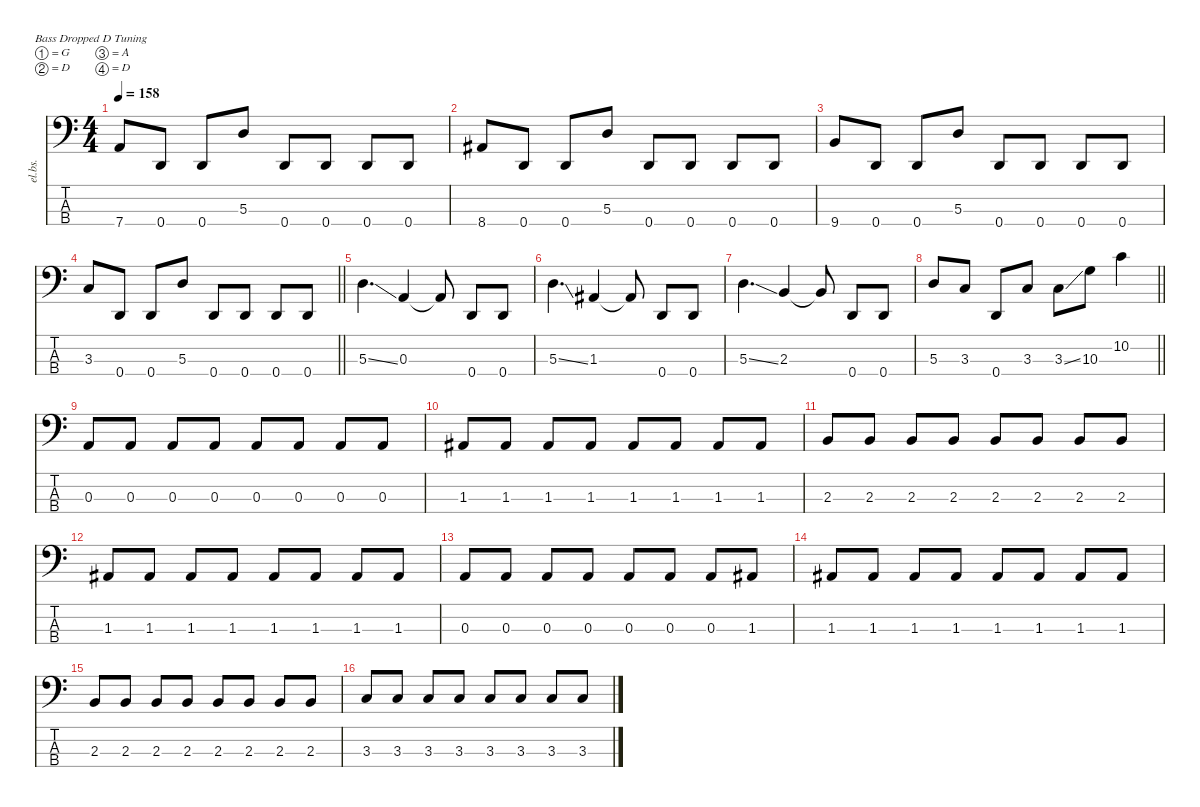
\defaultSystemsLayout 4
\hideDynamics
\bracketExtendMode nobrackets
\otherSystemsTrackNameOrientation horizontal
\track ("Ellefson" "el.bs.") {instrument electricbasspick}
\staff {score tabs}
\tuning (G2 D2 A1 D1)
\ts (4 4)
\tempo 158
\clef f4
\ks c
7.4.8{dy f beam Up} 0.4.8{beam Up} 0.4.8{beam Up} 5.3.8{beam Up} 0.4.8{beam Up} 0.4.8{beam Up} 0.4.8{beam Up} 0.4.8{beam Up} |
8.4{acc #}.8{beam Up} 0.4.8{beam Up} 0.4.8{beam Up} 5.3.8{beam Up} 0.4.8{beam Up} 0.4.8{beam Up} 0.4.8{beam Up} 0.4.8{beam Up} |
9.4.8{beam Up} 0.4.8{beam Up} 0.4.8{beam Up} 5.3.8{beam Up} 0.4.8{beam Up} 0.4.8{beam Up} 0.4.8{beam Up} 0.4.8{beam Up} |
\barLineRight lightlight
3.3.8{beam Up} 0.4.8{beam Up} 0.4.8{beam Up} 5.3.8{beam Up} 0.4.8{beam Up} 0.4.8{beam Up} 0.4.8{beam Up} 0.4.8{beam Up} |
5.3{ss}.4{d beam Down} 0.3.4{beam Up} 0.3{t}.8{beam Up} 0.4.8{beam Up} 0.4.8{beam Up} |
5.3{ss}.4{d beam Down} 1.3{acc #}.4{beam Up} 1.3{t acc #}.8{beam Up} 0.4.8{beam Up} 0.4.8{beam Up} |
5.3{ss}.4{d beam Down} 2.3.4{beam Up} 2.3{t}.8{beam Up} 0.4.8{beam Up} 0.4.8{beam Up} |
\barLineRight lightlight
5.3.8{beam Up} 3.3.8{beam Up} 0.4.8{beam Up} 3.3.8{beam Up} 3.3{ss}.8{beam Down} 10.3.8{beam Down} 10.2.4{beam Down} |
0.3.8{beam Up} 0.3.8{beam Up} 0.3.8{beam Up} 0.3.8{beam Up} 0.3.8{beam Up} 0.3.8{beam Up} 0.3.8{beam Up} 0.3.8{beam Up} |
1.3{acc #}.8{beam Up} 1.3{acc #}.8{beam Up} 1.3{acc #}.8{beam Up} 1.3{acc #}.8{beam Up} 1.3{acc #}.8{beam Up} 1.3{acc #}.8{beam Up} 1.3{acc #}.8{beam Up} 1.3{acc #}.8{beam Up} |
2.3.8{beam Up} 2.3.8{beam Up} 2.3.8{beam Up} 2.3.8{beam Up} 2.3.8{beam Up} 2.3.8{beam Up} 2.3.8{beam Up} 2.3.8{beam Up} |
1.3{acc #}.8{beam Up} 1.3{acc #}.8{beam Up} 1.3{acc #}.8{beam Up} 1.3{acc #}.8{beam Up} 1.3{acc #}.8{beam Up} 1.3{acc #}.8{beam Up} 1.3{acc #}.8{beam Up} 1.3{acc #}.8{beam Up} |
0.3.8{beam Up} 0.3.8{beam Up} 0.3.8{beam Up} 0.3.8{beam Up} 0.3.8{beam Up} 0.3.8{beam Up} 0.3.8{beam Up} 1.3{acc #}.8{beam Up} |
1.3{acc #}.8{beam Up} 1.3{acc #}.8{beam Up} 1.3{acc #}.8{beam Up} 1.3{acc #}.8{beam Up} 1.3{acc #}.8{beam Up} 1.3{acc #}.8{beam Up} 1.3{acc #}.8{beam Up} 1.3{acc #}.8{beam Up} |
2.3.8{beam Up} 2.3.8{beam Up} 2.3.8{beam Up} 2.3.8{beam Up} 2.3.8{beam Up} 2.3.8{beam Up} 2.3.8{beam Up} 2.3.8{beam Up} |
3.3.8{beam Up} 3.3.8{beam Up} 3.3.8{beam Up} 3.3.8{beam Up} 3.3.8{beam Up} 3.3.8{beam Up} 3.3.8{beam Up} 3.3.8{beam Up}
